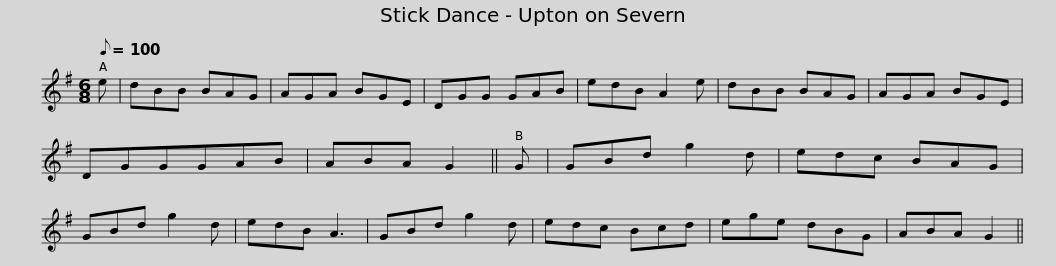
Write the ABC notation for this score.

X:1
L:1/8
Q:1/8=100
M:6/8
I:linebreak $
K:G
V:1 treble
V:1
 e | dBB BAG | AGA BGE | DGG GAB | edB A2 e | %5
 dBB BAG | AGA BGE | DGGGAB |$ ABA G2 || G | %10
 GBd g2 d | edc BAG | GBd g2 d | edB A3 | GBd g2 d | %15
 edc Bcd | ege dBG |$ ABA G2 || %18
